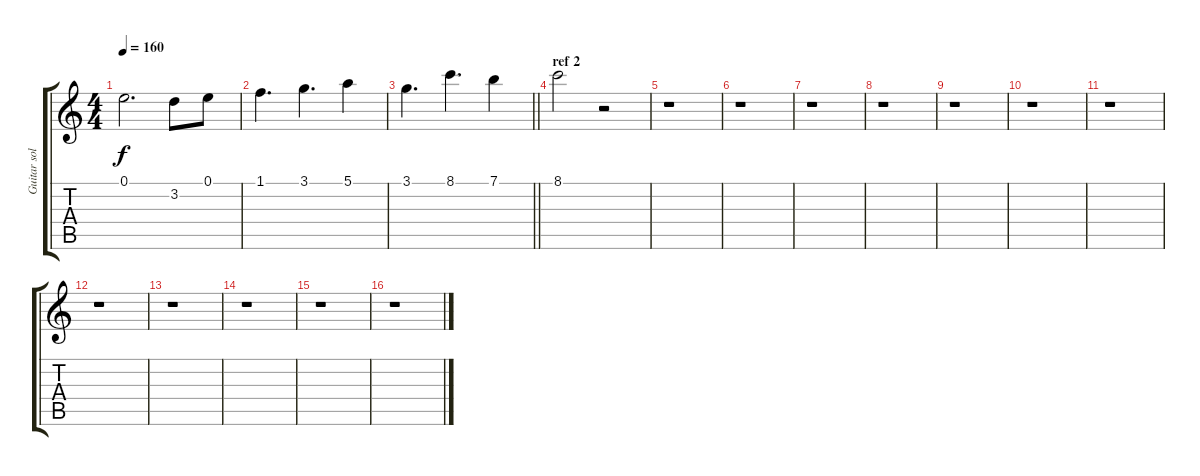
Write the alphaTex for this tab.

\track ("Guitar solo 1" "Guitar sol") {instrument distortionguitar}
\staff {score tabs}
\tuning (E4 B3 G3 D3 A2 E2) {hide}
\ts (4 4)
\tempo 160
\clef g2
\ks c
0.1{t}.2{d dy f} 3.2.8 0.1.8 |
1.1.4{d} 3.1.4{d} 5.1.4 |
\barLineRight lightlight
3.1.4{d} 8.1.4{d} 7.1.4 |
\section ("" "ref 2")
8.1.2 r.2 |
r.1 |
r.1 |
r.1 |
r.1 |
r.1 |
r.1 |
r.1 |
r.1 |
r.1 |
r.1 |
r.1 |
r.1
